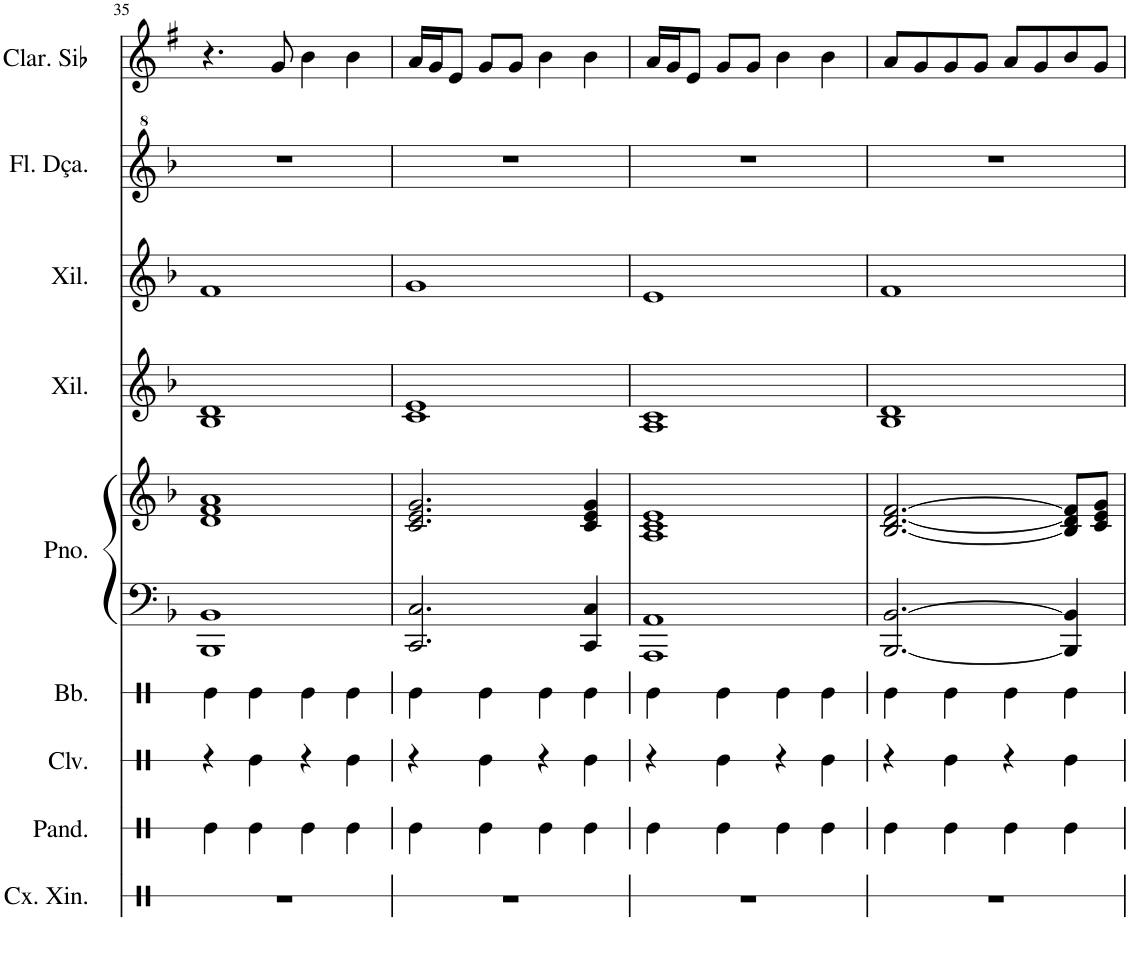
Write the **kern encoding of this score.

**kern	**kern	**kern	**kern	**kern	**kern	**kern	**kern	**kern	**kern
*part9	*part8	*part7	*part6	*part5	*part5	*part4	*part3	*part2	*part1
*staff10	*staff9	*staff8	*staff7	*staff6	*staff5	*staff4	*staff3	*staff2	*staff1
*I"Caixa xinesa	*I"Pandereta	*I"Claves	*I"Bombo	*I"Piano	*	*I"Xilòfon	*I"Xilòfon	*I"Flauta dolça	*I"Clarinette en Sib
*I'Cx. Xin.	*I'Pand.	*I'Clv.	*I'Bb.	*I'Pno.	*	*I'Xil.	*I'Xil.	*I'Fl. Dça.	*I'Clar. Sib
!!LO:PB:g=z
*clefX	*clefX	*clefX	*clefX	*clefF4	*clefG2	*clefG2	*clefG2	*clefG^2	*clefG2
*	*	*	*	*	*	*Trd-7c-12	*Trd-7c-12	*	*Trd1c2
*k[]	*k[]	*k[]	*k[]	*k[b-]	*k[b-]	*k[b-]	*k[b-]	*k[b-]	*k[f#]
*M4/4	*M4/4	*M4/4	*M4/4	*M4/4	*M4/4	*M4/4	*M4/4	*M4/4	*M4/4
=35	=35	=35	=35	=35	=35	=35	=35	=35	=35
1r	4Re\	4r	4Re\	1BBB- 1BB-	1d 1f 1a	1B- 1d	1f	1r	4.r
.	4Re\	4Re\	4Re\	.	.	.	.	.	.
.	.	.	.	.	.	.	.	.	8g/
.	4Re\	4r	4Re\	.	.	.	.	.	4b\
.	4Re\	4Re\	4Re\	.	.	.	.	.	4b\
=36	=36	=36	=36	=36	=36	=36	=36	=36	=36
1r	4Re\	4r	4Re\	2.CC/ 2.C/	2.c/ 2.e/ 2.g/	1c 1e	1g	1r	16a/LL
.	.	.	.	.	.	.	.	.	16g/J
.	.	.	.	.	.	.	.	.	8e/J
.	4Re\	4Re\	4Re\	.	.	.	.	.	8g/L
.	.	.	.	.	.	.	.	.	8g/J
.	4Re\	4r	4Re\	.	.	.	.	.	4b\
.	4Re\	4Re\	4Re\	4CC/ 4C/	4c/ 4e/ 4g/	.	.	.	4b\
=37	=37	=37	=37	=37	=37	=37	=37	=37	=37
1r	4Re\	4r	4Re\	1AAA 1AA	1A 1c 1e	1A 1c	1e	1r	16a/LL
.	.	.	.	.	.	.	.	.	16g/J
.	.	.	.	.	.	.	.	.	8e/J
.	4Re\	4Re\	4Re\	.	.	.	.	.	8g/L
.	.	.	.	.	.	.	.	.	8g/J
.	4Re\	4r	4Re\	.	.	.	.	.	4b\
.	4Re\	4Re\	4Re\	.	.	.	.	.	4b\
=38	=38	=38	=38	=38	=38	=38	=38	=38	=38
1r	4Re\	4r	4Re\	[2.BBB-/ [2.BB-/	[2.B-/ [2.d/ [2.f/	1B- 1d	1f	1r	8a/L
.	.	.	.	.	.	.	.	.	8g/
.	4Re\	4Re\	4Re\	.	.	.	.	.	8g/
.	.	.	.	.	.	.	.	.	8g/J
.	4Re\	4r	4Re\	.	.	.	.	.	8a/L
.	.	.	.	.	.	.	.	.	8g/
.	4Re\	4Re\	4Re\	4BBB-/] 4BB-/]	8B-/] 8d/] 8f/]L	.	.	.	8b/
.	.	.	.	.	8c/ 8e/ 8g/J	.	.	.	8g/J
=	=	=	=	=	=	=	=	=	=
*-	*-	*-	*-	*-	*-	*-	*-	*-	*-
